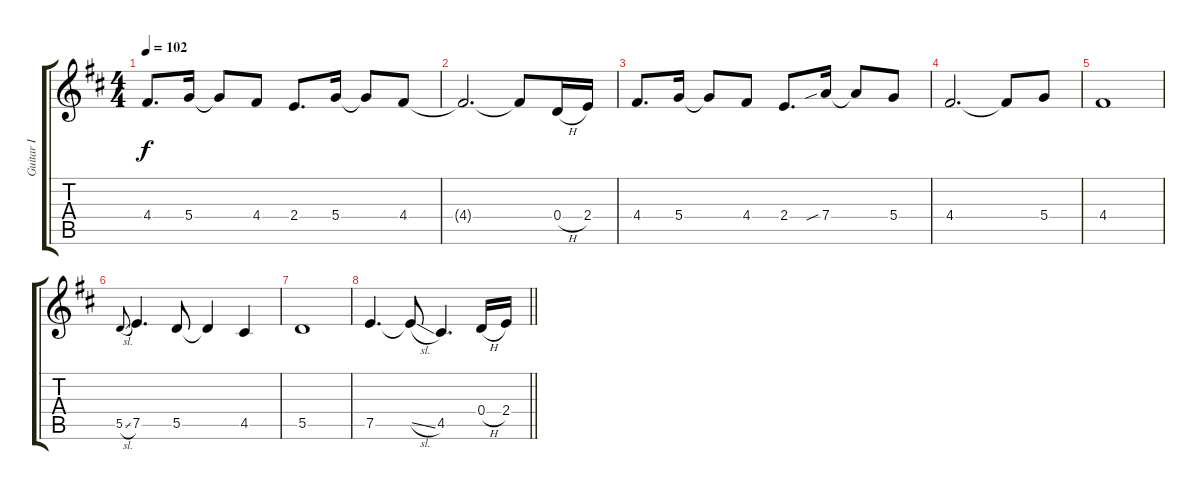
\track ("Guitar I" "Guitar I") {instrument overdrivenguitar}
\staff {score tabs}
\tuning (E4 B3 G3 D3 A2 E2) {hide}
\ts (4 4)
\tempo 102
\clef g2
\ks d
4.4.8{d dy f} 5.4.16 5.4{t}.8 4.4.8 2.4.8{d} 5.4.16 5.4{t}.8 4.4.8 |
4.4{t}.2{d} 4.4{t}.8 0.4{h}.16 2.4.16 |
4.4.8{d} 5.4.16 5.4{t}.8 4.4.8 2.4.8{d} 7.4{sib}.16 7.4{t}.8 5.4.8 |
4.4.2{d} 4.4{t}.8 5.4.8 |
4.4.1 |
5.5{sl}.8{gr onbeat} 7.5.4{d} 5.5.8 5.5{t}.4 4.5.4 |
5.5.1 |
\barLineRight lightlight
7.5.4{d} 7.5{sl t}.8 4.5.4{d} 0.4{h}.16 2.4.16
